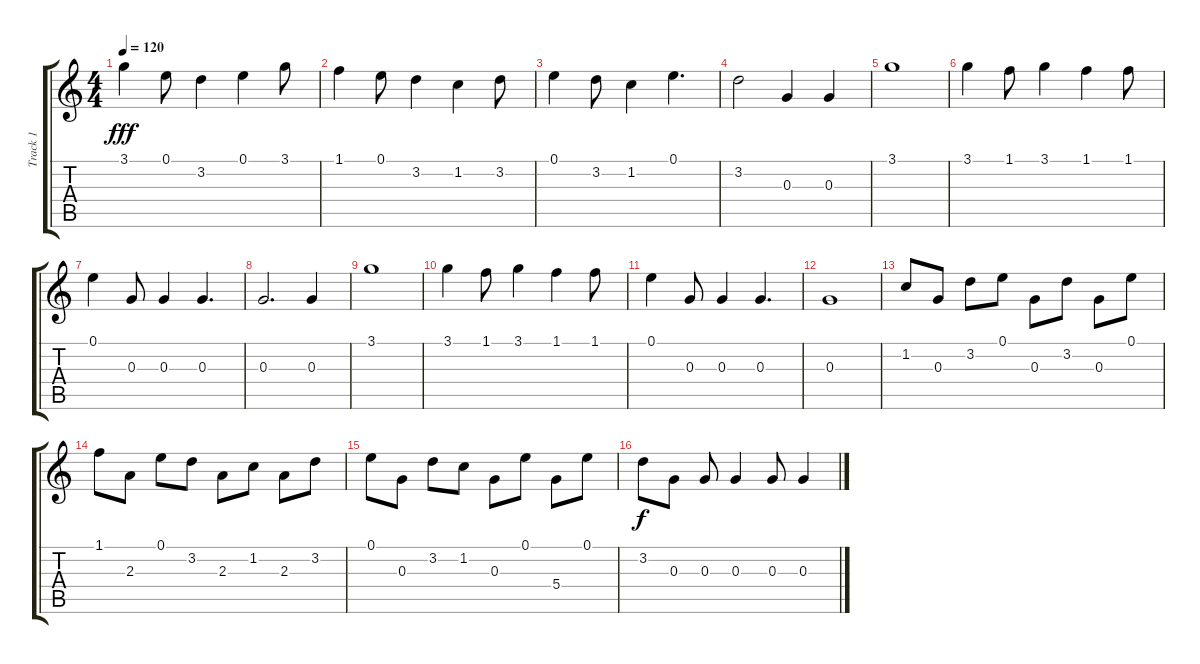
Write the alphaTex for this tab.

\track ("Track 1" "Track 1") {instrument distortionguitar}
\staff {score tabs}
\tuning (E4 B3 G3 D3 A2 E2) {hide}
\ts (4 4)
\tempo 120
\clef g2
\ks c
3.1.4{dy fff} 0.1.8 3.2.4 0.1.4 3.1.8 |
1.1.4 0.1.8 3.2.4 1.2.4 3.2.8 |
0.1.4 3.2.8 1.2.4 0.1.4{d} |
3.2.2 0.3.4 0.3.4 |
3.1.1 |
3.1.4 1.1.8 3.1.4 1.1.4 1.1.8 |
0.1.4 0.3.8 0.3.4 0.3.4{d} |
0.3.2{d} 0.3.4 |
3.1.1 |
3.1.4 1.1.8 3.1.4 1.1.4 1.1.8 |
0.1.4 0.3.8 0.3.4 0.3.4{d} |
0.3.1 |
1.2.8 0.3.8 3.2.8 0.1.8 0.3.8 3.2.8 0.3.8 0.1.8 |
1.1.8 2.3.8 0.1.8 3.2.8 2.3.8 1.2.8 2.3.8 3.2.8 |
0.1.8 0.3.8 3.2.8 1.2.8 0.3.8 0.1.8 5.4.8 0.1.8 |
3.2.8{dy f} 0.3.8 0.3.8 0.3.4 0.3.8 0.3.4
